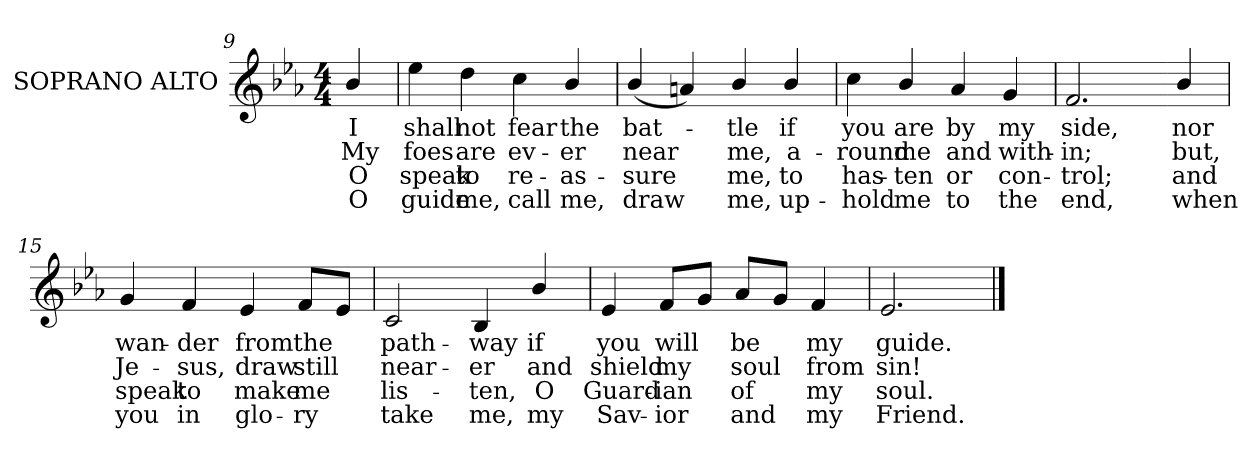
**kern	**text	**text	**text	**text
*part1	*part1	*part1	*part1	*part1
*staff1	*staff1	*staff1	*staff1	*staff1
*I"SOPRANO ALTO	*	*	*	*
*I'S. A.	*	*	*	*
!!LO:LB:g=z
*clefG2	*	*	*	*
*k[b-e-a-]	*	*	*	*
*E-:	*	*	*	*
*M4/4	*	*	*	*
=9	=9	=9	=9	=9
!	!LO:LY:b:color=#000000	!LO:LY:b:color=#000000	!LO:LY:b:color=#000000	!LO:LY:b:color=#000000
4b-i/	I	My	O	O
=10	=10	=10	=10	=10
!	!LO:LY:b:color=#000000	!LO:LY:b:color=#000000	!LO:LY:b:color=#000000	!LO:LY:b:color=#000000
4ee-i\	shall	foes	speak	guide
!	!LO:LY:b:color=#000000	!LO:LY:b:color=#000000	!LO:LY:b:color=#000000	!LO:LY:b:color=#000000
4ddi\	not	are	to	me,
!	!LO:LY:b:color=#000000	!LO:LY:b:color=#000000	!LO:LY:b:color=#000000	!LO:LY:b:color=#000000
4cci\	fear	ev-	re-	call
!	!LO:LY:b:color=#000000	!LO:LY:b:color=#000000	!LO:LY:b:color=#000000	!LO:LY:b:color=#000000
4b-i/	the	-er	-as-	me,
=11	=11	=11	=11	=11
!	!LO:LY:b:color=#000000	!LO:LY:b:color=#000000	!LO:LY:b:color=#000000	!LO:LY:b:color=#000000
(4b-i/	bat-	near	-sure	draw
4ani/)	.	.	.	.
!	!LO:LY:b:color=#000000	!LO:LY:b:color=#000000	!LO:LY:b:color=#000000	!LO:LY:b:color=#000000
4b-i/	-tle	me,	me,	me,
!	!LO:LY:b:color=#000000	!LO:LY:b:color=#000000	!LO:LY:b:color=#000000	!LO:LY:b:color=#000000
4b-i/	if	a-	to	up-
=12	=12	=12	=12	=12
!	!LO:LY:b:color=#000000	!LO:LY:b:color=#000000	!LO:LY:b:color=#000000	!LO:LY:b:color=#000000
4cci\	you	-round	has-	-hold
!	!LO:LY:b:color=#000000	!LO:LY:b:color=#000000	!LO:LY:b:color=#000000	!LO:LY:b:color=#000000
4b-i/	are	me	-ten	me
!	!LO:LY:b:color=#000000	!LO:LY:b:color=#000000	!LO:LY:b:color=#000000	!LO:LY:b:color=#000000
4a-i/	by	and	or	to
!	!LO:LY:b:color=#000000	!LO:LY:b:color=#000000	!LO:LY:b:color=#000000	!LO:LY:b:color=#000000
4gi/	my	with-	con-	the
=13	=13	=13	=13	=13
!	!LO:LY:b:color=#000000	!LO:LY:b:color=#000000	!LO:LY:b:color=#000000	!LO:LY:b:color=#000000
2.fi/	side,	-in;	-trol;	end,
!!LO:LB:g=z
=14-	=14-	=14-	=14-	=14-
!	!LO:LY:b:color=#000000	!LO:LY:b:color=#000000	!LO:LY:b:color=#000000	!LO:LY:b:color=#000000
4b-i/	nor	but,	and	when
=15	=15	=15	=15	=15
!	!LO:LY:b:color=#000000	!LO:LY:b:color=#000000	!LO:LY:b:color=#000000	!LO:LY:b:color=#000000
4gi/	wan-	Je-	speak	you
!	!LO:LY:b:color=#000000	!LO:LY:b:color=#000000	!LO:LY:b:color=#000000	!LO:LY:b:color=#000000
4fi/	-der	-sus,	to	in
!	!LO:LY:b:color=#000000	!LO:LY:b:color=#000000	!LO:LY:b:color=#000000	!LO:LY:b:color=#000000
4e-i/	from	draw	make	glo-
!	!LO:LY:b:color=#000000	!LO:LY:b:color=#000000	!LO:LY:b:color=#000000	!LO:LY:b:color=#000000
8fi/L	the	still	me	-ry
8e-i/J	.	.	.	.
=16	=16	=16	=16	=16
!	!LO:LY:b:color=#000000	!LO:LY:b:color=#000000	!LO:LY:b:color=#000000	!LO:LY:b:color=#000000
2ci/	path-	near-	lis-	take
!	!LO:LY:b:color=#000000	!LO:LY:b:color=#000000	!LO:LY:b:color=#000000	!LO:LY:b:color=#000000
4B-i/	-way	-er	-ten,	me,
!	!LO:LY:b:color=#000000	!LO:LY:b:color=#000000	!LO:LY:b:color=#000000	!LO:LY:b:color=#000000
4b-i/	if	and	O	my
=17	=17	=17	=17	=17
!	!LO:LY:b:color=#000000	!LO:LY:b:color=#000000	!LO:LY:b:color=#000000	!LO:LY:b:color=#000000
4e-i/	you	shield	Guard-	Sav-
!	!LO:LY:b:color=#000000	!LO:LY:b:color=#000000	!LO:LY:b:color=#000000	!LO:LY:b:color=#000000
8fi/L	will	my	-ian	-ior
8gi/J	.	.	.	.
!	!LO:LY:b:color=#000000	!LO:LY:b:color=#000000	!LO:LY:b:color=#000000	!LO:LY:b:color=#000000
8a-i/L	be	soul	of	and
8gi/J	.	.	.	.
!	!LO:LY:b:color=#000000	!LO:LY:b:color=#000000	!LO:LY:b:color=#000000	!LO:LY:b:color=#000000
4fi/	my	from	my	my
=18	=18	=18	=18	=18
!	!LO:LY:b:color=#000000	!LO:LY:b:color=#000000	!LO:LY:b:color=#000000	!LO:LY:b:color=#000000
2.e-i/	guide.	sin!	soul.	Friend.
==	==	==	==	==
*-	*-	*-	*-	*-
